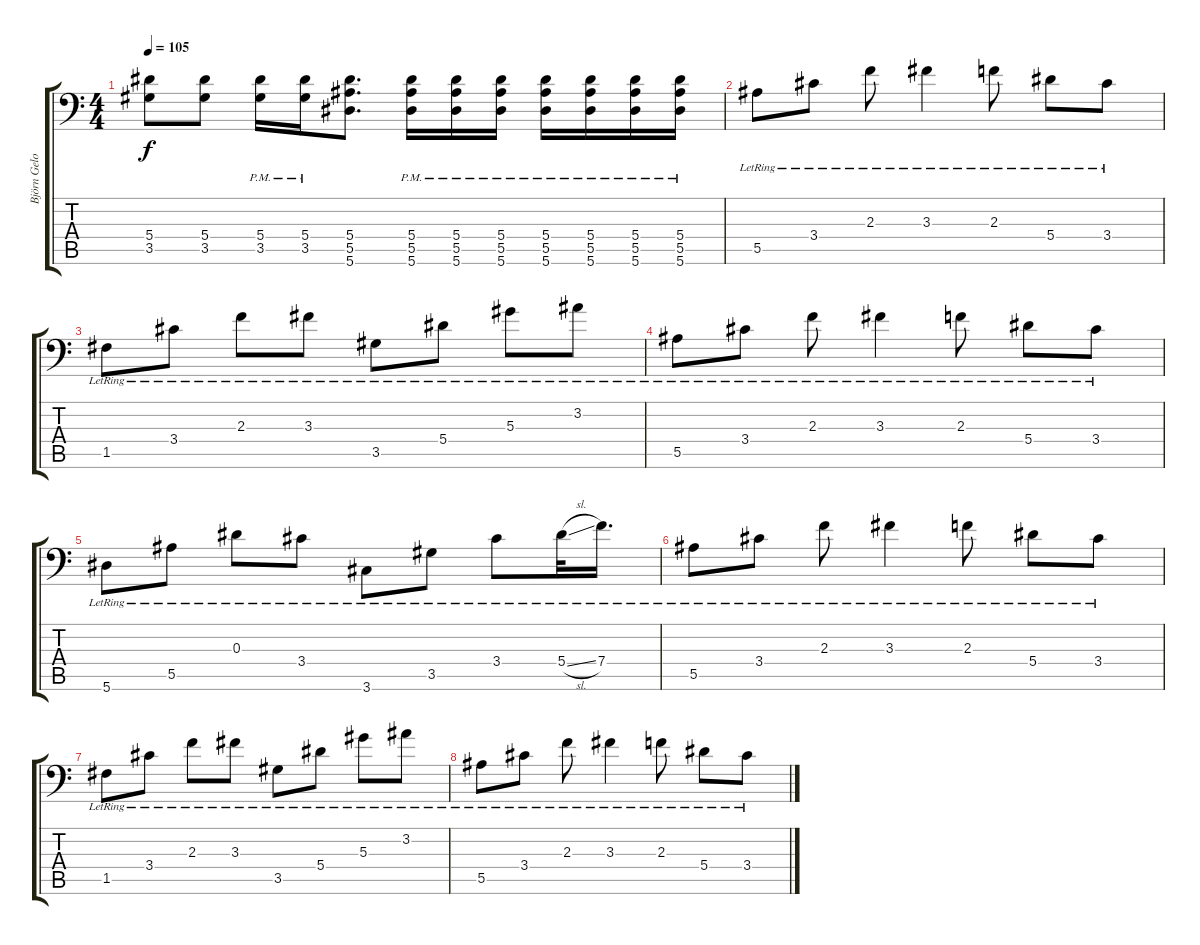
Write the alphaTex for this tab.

\track ("Björn Gelotte" "Björn Gelo") {instrument distortionguitar}
\staff {score tabs}
\tuning (C4 G3 Eb3 Bb2 F2 Bb1) {hide}
\ts (4 4)
\tempo 105
\clef f4
\ks c
(5.4 3.5).8{dy f} (5.4 3.5).8 (5.4{pm} 3.5{pm}).16 (5.4{pm} 3.5{pm}).16 (5.4 5.5 5.6).8{d} (5.4{pm} 5.5{pm} 5.6{pm}).16 (5.4{pm} 5.5{pm} 5.6{pm}).16 (5.4{pm} 5.5{pm} 5.6{pm}).16 (5.4{pm} 5.5{pm} 5.6{pm}).16 (5.4{pm} 5.5{pm} 5.6{pm}).16 (5.4{pm} 5.5{pm} 5.6{pm}).16 (5.4{pm} 5.5{pm} 5.6{pm}).16 |
5.5{lr}.8{instrument acousticguitarsteel} 3.4{lr}.8 2.3{lr}.8 3.3{lr}.4 2.3{lr}.8 5.4{lr}.8 3.4{lr}.8 |
1.5{lr}.8 3.4{lr}.8 2.3{lr}.8 3.3{lr}.8 3.5{lr}.8 5.4{lr}.8 5.3{lr}.8 3.2{lr}.8 |
5.5{lr}.8 3.4{lr}.8 2.3{lr}.8 3.3{lr}.4 2.3{lr}.8 5.4{lr}.8 3.4{lr}.8 |
5.6{lr}.8 5.5{lr}.8 0.3{lr}.8 3.4{lr}.8 3.6{lr}.8 3.5{lr}.8 3.4{lr}.8 5.4{sl lr}.32 7.4{lr}.16{d} |
5.5{lr}.8 3.4{lr}.8 2.3{lr}.8 3.3{lr}.4 2.3{lr}.8 5.4{lr}.8 3.4{lr}.8 |
1.5{lr}.8 3.4{lr}.8 2.3{lr}.8 3.3{lr}.8 3.5{lr}.8 5.4{lr}.8 5.3{lr}.8 3.2{lr}.8 |
5.5{lr}.8 3.4{lr}.8 2.3{lr}.8 3.3{lr}.4 2.3{lr}.8 5.4{lr}.8 3.4{lr}.8
